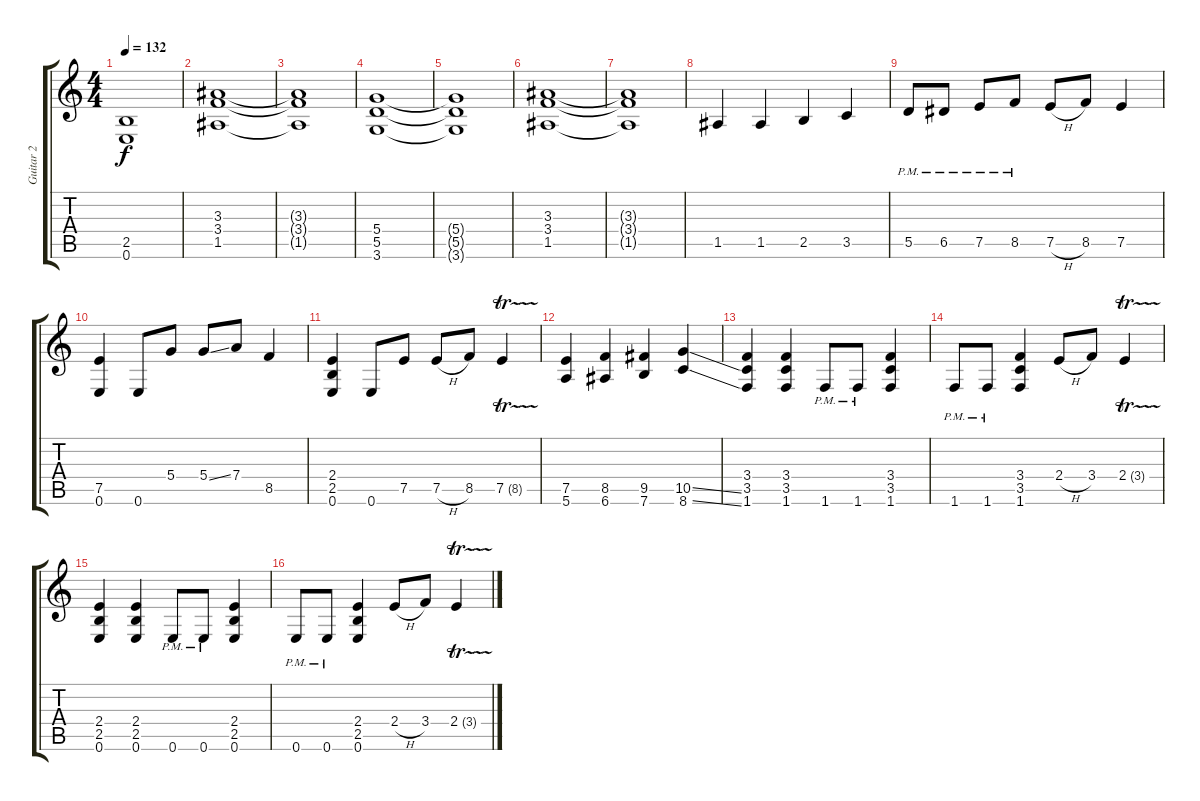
\track ("Guitar 2" "Guitar 2") {instrument overdrivenguitar}
\staff {score tabs}
\tuning (E4 B3 G3 D3 A2 E2) {hide}
\ts (4 4)
\tempo 132
\clef g2
\ks c
(2.5{t} 0.6{t}).1{dy f} |
(3.3 3.4 1.5).1 |
(3.3{t} 3.4{t} 1.5{t}).1 |
(5.4 5.5 3.6).1 |
(5.4{t} 5.5{t} 3.6{t}).1 |
(3.3 3.4 1.5).1 |
(3.3{t} 3.4{t} 1.5{t}).1 |
1.5.4 1.5.4 2.5.4 3.5.4 |
5.5{pm}.8 6.5{pm}.8 7.5{pm}.8 8.5{pm}.8 7.5{h}.8 8.5.8 7.5.4 |
(7.5 0.6).4 0.6.8 5.4.8 5.4{ss}.8 7.4.8 8.5.4 |
(2.4 2.5 0.6).4 0.6.8 7.5.8 7.5{h}.8 8.5.8 7.5{tr (8 32)}.4 |
(7.5 5.6).4 (8.5 6.6).4 (9.5 7.6).4 (10.5{ss} 8.6{ss}).4 |
(3.4 3.5 1.6).4 (3.4 3.5 1.6).4 1.6{pm}.8 1.6{pm}.8 (3.4 3.5 1.6).4 |
1.6{pm}.8 1.6{pm}.8 (3.4 3.5 1.6).4 2.4{h}.8 3.4.8 2.4{tr (3 32)}.4 |
(2.4 2.5 0.6).4 (2.4 2.5 0.6).4 0.6{pm}.8 0.6{pm}.8 (2.4 2.5 0.6).4 |
0.6{pm}.8 0.6{pm}.8 (2.4 2.5 0.6).4 2.4{h}.8 3.4.8 2.4{tr (3 32)}.4
